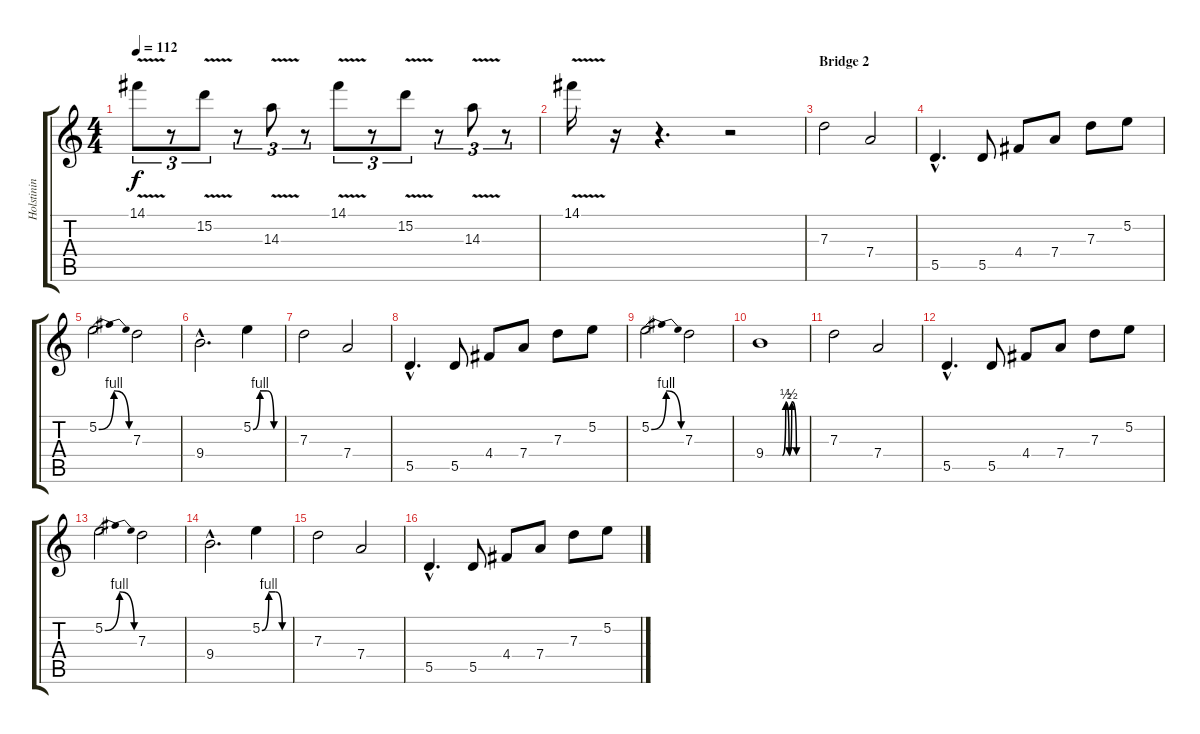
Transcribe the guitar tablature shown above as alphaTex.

\track ("Holstinin" "Holstinin") {instrument overdrivenguitar}
\staff {score tabs}
\tuning (E4 B3 G3 D3 A2 E2) {hide}
\ts (4 4)
\tempo 112
\clef g2
\ks c
14.1{v}.8{tu (3 2) dy f} r.8{tu (3 2)} 15.2{v}.8{tu (3 2)} r.8{tu (3 2)} 14.3{v}.8{tu (3 2)} r.8{tu (3 2)} 14.1{v}.8{tu (3 2)} r.8{tu (3 2)} 15.2{v}.8{tu (3 2)} r.8{tu (3 2)} 14.3{v}.8{tu (3 2)} r.8{tu (3 2)} |
14.1{v}.16 r.16 r.4{d} r.2 |
\section ("" "Bridge 2")
7.3.2{volume 14 instrument overdrivenguitar} 7.4.2 |
5.5{hac}.4{d} 5.5.8 4.4.8 7.4.8 7.3.8 5.2.8 |
5.2{be (bendrelease 0 0 15 4 30 4 60 0)}.2 7.3.2 |
9.4{hac}.2{d} 5.2{be (custom 0 0 15 4 30 4 45 0 60 0)}.4 |
7.3.2 7.4.2 |
5.5{hac}.4{d} 5.5.8 4.4.8 7.4.8 7.3.8 5.2.8 |
5.2{be (bendrelease 0 0 15 4 30 4 60 0)}.2 7.3.2 |
9.4{be (custom 0 0 25 0 30 2 35 0 39 2 46 0 60 0)}.1 |
7.3.2 7.4.2 |
5.5{hac}.4{d} 5.5.8 4.4.8 7.4.8 7.3.8 5.2.8 |
5.2{be (bendrelease 0 0 15 4 30 4 60 0)}.2 7.3.2 |
9.4{hac}.2{d} 5.2{be (custom 0 0 15 4 30 4 45 0 60 0)}.4 |
7.3.2 7.4.2 |
5.5{hac}.4{d} 5.5.8 4.4.8 7.4.8 7.3.8 5.2.8
